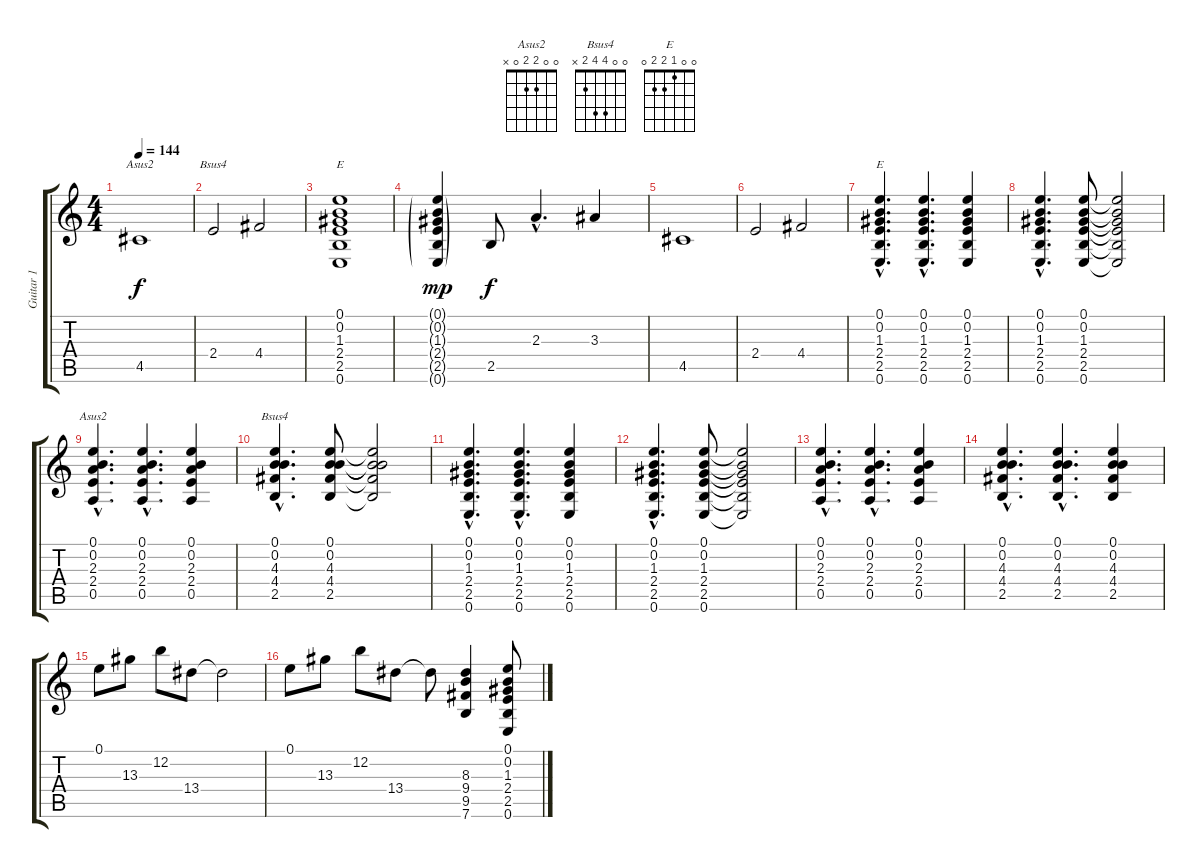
\track ("Guitar 1" "Guitar 1") {instrument electricguitarclean}
\staff {score tabs}
\tuning (E4 B3 G3 D3 A2 E2) {hide}
\chord ("Asus2" x x x x x x) {firstfret 0}
\chord ("Bsus4" x x x x x x) {firstfret 0}
\chord ("E" x x x x x x) {firstfret 0}
\chord ("E" 0 0 1 2 2 0)
\chord ("Asus2" 0 0 2 2 0 x)
\chord ("Bsus4" 0 0 4 4 2 x)
\ts (4 4)
\tempo 144
\clef g2
\ks c
4.5.1{ch "Asus2" dy f} |
2.4.2{ch "Bsus4"} 4.4.2 |
(0.1 0.2 1.3 2.4 2.5 0.6).1{ch "E"} |
(0.1{g} 0.2{g} 1.3{g} 2.4{g} 2.5{g} 0.6{g}).4{dy mp} 2.5.8{dy f} 2.3{hac}.4{d} 3.3.4 |
4.5.1 |
2.4.2 4.4.2 |
(0.1{hac} 0.2{hac} 1.3{hac} 2.4{hac} 2.5{hac} 0.6{hac}).4{d ch "E"} (0.1{hac} 0.2{hac} 1.3{hac} 2.4{hac} 2.5{hac} 0.6{hac}).4{d} (0.1 0.2 1.3 2.4 2.5 0.6).4 |
(0.1{hac} 0.2{hac} 1.3{hac} 2.4{hac} 2.5{hac} 0.6{hac}).4{d} (0.1 0.2 1.3 2.4 2.5 0.6).8 (0.1{t} 0.2{t} 1.3{t} 2.4{t} 2.5{t} 0.6{t}).2 |
(0.1{hac} 0.2{hac} 2.3{hac} 2.4{hac} 0.5{hac}).4{d ch "Asus2"} (0.1{hac} 0.2{hac} 2.3{hac} 2.4{hac} 0.5{hac}).4{d} (0.1 0.2 2.3 2.4 0.5).4 |
(0.1{hac} 0.2{hac} 4.3{hac} 4.4{hac} 2.5{hac}).4{d ch "Bsus4"} (0.1 0.2 4.3 4.4 2.5).8 (0.1{t} 0.2{t} 4.3{t} 4.4{t} 2.5{t}).2 |
(0.1{hac} 0.2{hac} 1.3{hac} 2.4{hac} 2.5{hac} 0.6{hac}).4{d} (0.1{hac} 0.2{hac} 1.3{hac} 2.4{hac} 2.5{hac} 0.6{hac}).4{d} (0.1 0.2 1.3 2.4 2.5 0.6).4 |
(0.1{hac} 0.2{hac} 1.3{hac} 2.4{hac} 2.5{hac} 0.6{hac}).4{d} (0.1 0.2 1.3 2.4 2.5 0.6).8 (0.1{t} 0.2{t} 1.3{t} 2.4{t} 2.5{t} 0.6{t}).2 |
(0.1{hac} 0.2{hac} 2.3{hac} 2.4{hac} 0.5{hac}).4{d} (0.1{hac} 0.2{hac} 2.3{hac} 2.4{hac} 0.5{hac}).4{d} (0.1 0.2 2.3 2.4 0.5).4 |
(0.1{hac} 0.2{hac} 4.3{hac} 4.4{hac} 2.5{hac}).4{d} (0.1{hac} 0.2{hac} 4.3{hac} 4.4{hac} 2.5{hac}).4{d} (0.1 0.2 4.3 4.4 2.5).4 |
0.1.8 13.3.8 12.2.8 13.4.8 13.4{t}.2 |
0.1.8 13.3.8 12.2.8 13.4.8 13.4{t}.8 (8.3 9.4 9.5 7.6).4 (0.1 0.2 1.3 2.4 2.5 0.6).8
